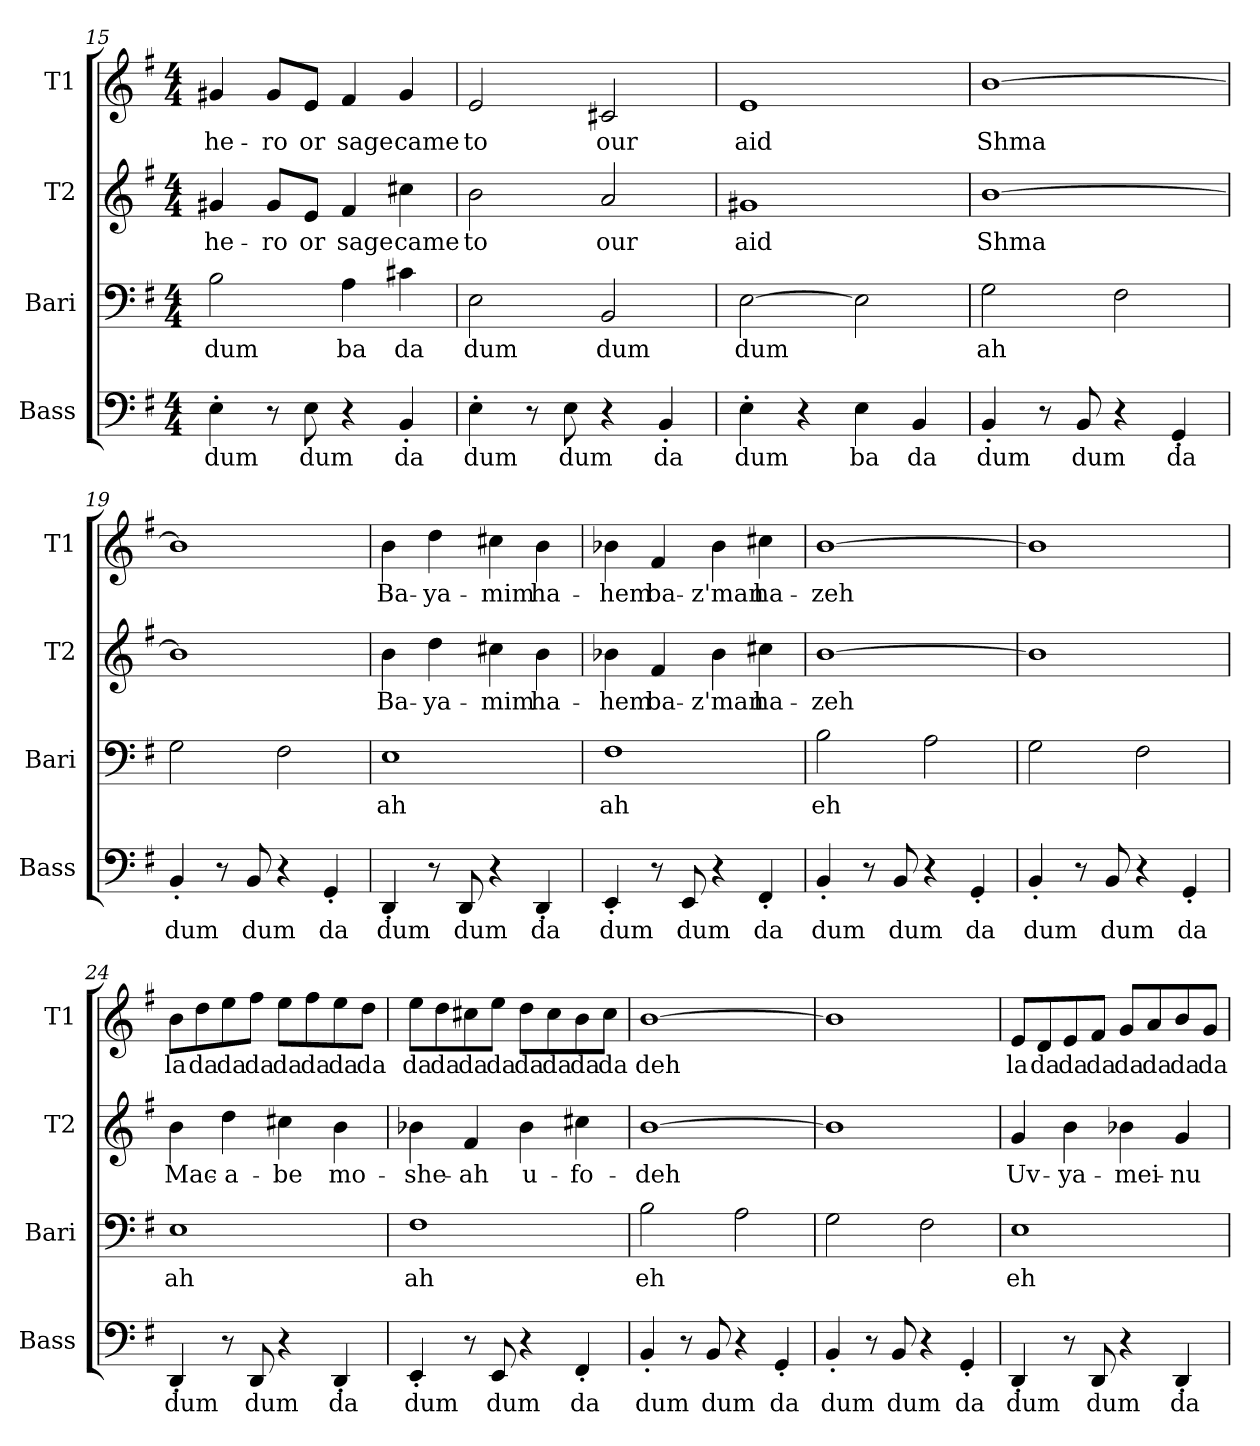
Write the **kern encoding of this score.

**kern	**text	**kern	**text	**kern	**text	**kern	**text
*part4	*part4	*part3	*part3	*part2	*part2	*part1	*part1
*staff4	*staff4	*staff3	*staff3	*staff2	*staff2	*staff1	*staff1
*I"Bass	*	*I"Bari	*	*I"T2	*	*I"T1	*
*I'Bass	*	*I'Bari	*	*I'T2	*	*I'T1	*
*clefF4	*	*clefF4	*	*clefG2	*	*clefG2	*
*k[f#]	*	*k[f#]	*	*k[f#]	*	*k[f#]	*
*M4/4	*	*M4/4	*	*M4/4	*	*M4/4	*
=15	=15	=15	=15	=15	=15	=15	=15
!	!LO:LY:b	!	!LO:LY:b	!	!LO:LY:b	!	!LO:LY:b
4E'\	dum	2B\	dum	4g#X/	he-	4g#X/	he-
!	!	!	!	!	!LO:LY:b	!	!LO:LY:b
8r	.	.	.	8g#/L	-ro	8g#/L	-ro
!	!LO:LY:b	!	!	!	!LO:LY:b	!	!LO:LY:b
8E\	dum	.	.	8e/J	or	8e/J	or
!	!	!	!LO:LY:b	!	!LO:LY:b	!	!LO:LY:b
4r	.	4A\	ba	4f#/	sage	4f#/	sage
!	!LO:LY:b	!	!LO:LY:b	!	!LO:LY:b	!	!LO:LY:b
4BB'/	da	4c#X\	da	4cc#X\	came	4g#/	came
=16	=16	=16	=16	=16	=16	=16	=16
!	!LO:LY:b	!	!LO:LY:b	!	!LO:LY:b	!	!LO:LY:b
4E'\	dum	2E\	dum	2b\	to	2e/	to
8r	.	.	.	.	.	.	.
!	!LO:LY:b	!	!	!	!	!	!
8E\	dum	.	.	.	.	.	.
!	!	!	!LO:LY:b	!	!LO:LY:b	!	!LO:LY:b
4r	.	2BB/	dum	2a/	our	2c#X/	our
!	!LO:LY:b	!	!	!	!	!	!
4BB'/	da	.	.	.	.	.	.
=17	=17	=17	=17	=17	=17	=17	=17
!	!LO:LY:b	!	!LO:LY:b	!	!LO:LY:b	!	!LO:LY:b
4E'\	dum	[2E\	dum	1g#X	aid	1e	aid
4r	.	.	.	.	.	.	.
!	!LO:LY:b	!	!	!	!	!	!
4E\	ba	2E\]	.	.	.	.	.
!	!LO:LY:b	!	!	!	!	!	!
4BB/	da	.	.	.	.	.	.
!!LO:PB:g=z
=18	=18	=18	=18	=18	=18	=18	=18
!	!LO:LY:b	!	!LO:LY:b	!	!LO:LY:b	!	!LO:LY:b
4BB'/	dum	2G\	ah	[1b	Shma	[1b	Shma
8r	.	.	.	.	.	.	.
!	!LO:LY:b	!	!	!	!	!	!
8BB/	dum	.	.	.	.	.	.
4r	.	2F#\	.	.	.	.	.
!	!LO:LY:b	!	!	!	!	!	!
4GG'/	da	.	.	.	.	.	.
=19	=19	=19	=19	=19	=19	=19	=19
!	!LO:LY:b	!	!	!	!	!	!
4BB'/	dum	2G\	.	1b]	.	1b]	.
8r	.	.	.	.	.	.	.
!	!LO:LY:b	!	!	!	!	!	!
8BB/	dum	.	.	.	.	.	.
4r	.	2F#\	.	.	.	.	.
!	!LO:LY:b	!	!	!	!	!	!
4GG'/	da	.	.	.	.	.	.
!!LO:LB:g=z
=20	=20	=20	=20	=20	=20	=20	=20
!	!LO:LY:b	!	!LO:LY:b	!	!LO:LY:b	!	!LO:LY:b
4DD'/	dum	1E	ah	4b\	Ba-	4b\	Ba-
!	!	!	!	!	!LO:LY:b	!	!LO:LY:b
8r	.	.	.	4dd\	-ya-	4dd\	-ya-
!	!LO:LY:b	!	!	!	!	!	!
8DD/	dum	.	.	.	.	.	.
!	!	!	!	!	!LO:LY:b	!	!LO:LY:b
4r	.	.	.	4cc#X\	-mim	4cc#X\	-mim
!	!LO:LY:b	!	!	!	!LO:LY:b	!	!LO:LY:b
4DD'/	da	.	.	4b\	ha-	4b\	ha-
=21	=21	=21	=21	=21	=21	=21	=21
!	!LO:LY:b	!	!LO:LY:b	!	!LO:LY:b	!	!LO:LY:b
4EE'/	dum	1F#	ah	4b-X\	-hem	4b-X\	-hem
!	!	!	!	!	!LO:LY:b	!	!LO:LY:b
8r	.	.	.	4f#/	ba-	4f#/	ba-
!	!LO:LY:b	!	!	!	!	!	!
8EE/	dum	.	.	.	.	.	.
!	!	!	!	!	!LO:LY:b	!	!LO:LY:b
4r	.	.	.	4b-\	-z'man	4b-\	-z'man
!	!LO:LY:b	!	!	!	!LO:LY:b	!	!LO:LY:b
4FF#'/	da	.	.	4cc#X\	ha-	4cc#X\	ha-
=22	=22	=22	=22	=22	=22	=22	=22
!	!LO:LY:b	!	!LO:LY:b	!	!LO:LY:b	!	!LO:LY:b
4BB'/	dum	2B\	eh	[1b	-zeh	[1b	-zeh
8r	.	.	.	.	.	.	.
!	!LO:LY:b	!	!	!	!	!	!
8BB/	dum	.	.	.	.	.	.
4r	.	2A\	.	.	.	.	.
!	!LO:LY:b	!	!	!	!	!	!
4GG'/	da	.	.	.	.	.	.
=23	=23	=23	=23	=23	=23	=23	=23
!	!LO:LY:b	!	!	!	!	!	!
4BB'/	dum	2G\	.	1b]	.	1b]	.
8r	.	.	.	.	.	.	.
!	!LO:LY:b	!	!	!	!	!	!
8BB/	dum	.	.	.	.	.	.
4r	.	2F#\	.	.	.	.	.
!	!LO:LY:b	!	!	!	!	!	!
4GG'/	da	.	.	.	.	.	.
!!LO:PB:g=z
=24	=24	=24	=24	=24	=24	=24	=24
!	!LO:LY:b	!	!LO:LY:b	!	!LO:LY:b	!	!LO:LY:b
4DD'/	dum	1E	ah	4b\	Mac-	8b\L	la
!	!	!	!	!	!	!	!LO:LY:b
.	.	.	.	.	.	8dd\	da
!	!	!	!	!	!LO:LY:b	!	!LO:LY:b
8r	.	.	.	4dd\	-a-	8ee\	da
!	!LO:LY:b	!	!	!	!	!	!LO:LY:b
8DD/	dum	.	.	.	.	8ff#\J	da
!	!	!	!	!	!LO:LY:b	!	!LO:LY:b
4r	.	.	.	4cc#X\	-be	8ee\L	da
!	!	!	!	!	!	!	!LO:LY:b
.	.	.	.	.	.	8ff#\	da
!	!LO:LY:b	!	!	!	!LO:LY:b	!	!LO:LY:b
4DD'/	da	.	.	4b\	mo-	8ee\	da
!	!	!	!	!	!	!	!LO:LY:b
.	.	.	.	.	.	8dd\J	da
=25	=25	=25	=25	=25	=25	=25	=25
!	!LO:LY:b	!	!LO:LY:b	!	!LO:LY:b	!	!LO:LY:b
4EE'/	dum	1F#	ah	4b-X\	-she-	8ee\L	da
!	!	!	!	!	!	!	!LO:LY:b
.	.	.	.	.	.	8dd\	da
!	!	!	!	!	!LO:LY:b	!	!LO:LY:b
8r	.	.	.	4f#/	-ah	8cc#X\	da
!	!LO:LY:b	!	!	!	!	!	!LO:LY:b
8EE/	dum	.	.	.	.	8ee\J	da
!	!	!	!	!	!LO:LY:b	!	!LO:LY:b
4r	.	.	.	4b-\	u-	8dd\L	da
!	!	!	!	!	!	!	!LO:LY:b
.	.	.	.	.	.	8cc#\	da
!	!LO:LY:b	!	!	!	!LO:LY:b	!	!LO:LY:b
4FF#'/	da	.	.	4cc#X\	-fo-	8b\	da
!	!	!	!	!	!	!	!LO:LY:b
.	.	.	.	.	.	8cc#\J	da
=26	=26	=26	=26	=26	=26	=26	=26
!	!LO:LY:b	!	!LO:LY:b	!	!LO:LY:b	!	!LO:LY:b
4BB'/	dum	2B\	eh	[1b	-deh	[1b	deh
8r	.	.	.	.	.	.	.
!	!LO:LY:b	!	!	!	!	!	!
8BB/	dum	.	.	.	.	.	.
4r	.	2A\	.	.	.	.	.
!	!LO:LY:b	!	!	!	!	!	!
4GG'/	da	.	.	.	.	.	.
=27	=27	=27	=27	=27	=27	=27	=27
!	!LO:LY:b	!	!	!	!	!	!
4BB'/	dum	2G\	.	1b]	.	1b]	.
8r	.	.	.	.	.	.	.
!	!LO:LY:b	!	!	!	!	!	!
8BB/	dum	.	.	.	.	.	.
4r	.	2F#\	.	.	.	.	.
!	!LO:LY:b	!	!	!	!	!	!
4GG'/	da	.	.	.	.	.	.
!!LO:LB:g=z
=28	=28	=28	=28	=28	=28	=28	=28
!	!LO:LY:b	!	!LO:LY:b	!	!LO:LY:b	!	!LO:LY:b
4DD'/	dum	1E	eh	4g/	Uv-	8e/L	la
!	!	!	!	!	!	!	!LO:LY:b
.	.	.	.	.	.	8d/	da
!	!	!	!	!	!LO:LY:b	!	!LO:LY:b
8r	.	.	.	4b\	-ya-	8e/	da
!	!LO:LY:b	!	!	!	!	!	!LO:LY:b
8DD/	dum	.	.	.	.	8f#/J	da
!	!	!	!	!	!LO:LY:b	!	!LO:LY:b
4r	.	.	.	4b-X\	-mei-	8g/L	da
!	!	!	!	!	!	!	!LO:LY:b
.	.	.	.	.	.	8a/	da
!	!LO:LY:b	!	!	!	!LO:LY:b	!	!LO:LY:b
4DD'/	da	.	.	4g/	-nu	8b/	da
!	!	!	!	!	!	!	!LO:LY:b
.	.	.	.	.	.	8g/J	da
=	=	=	=	=	=	=	=
*-	*-	*-	*-	*-	*-	*-	*-
